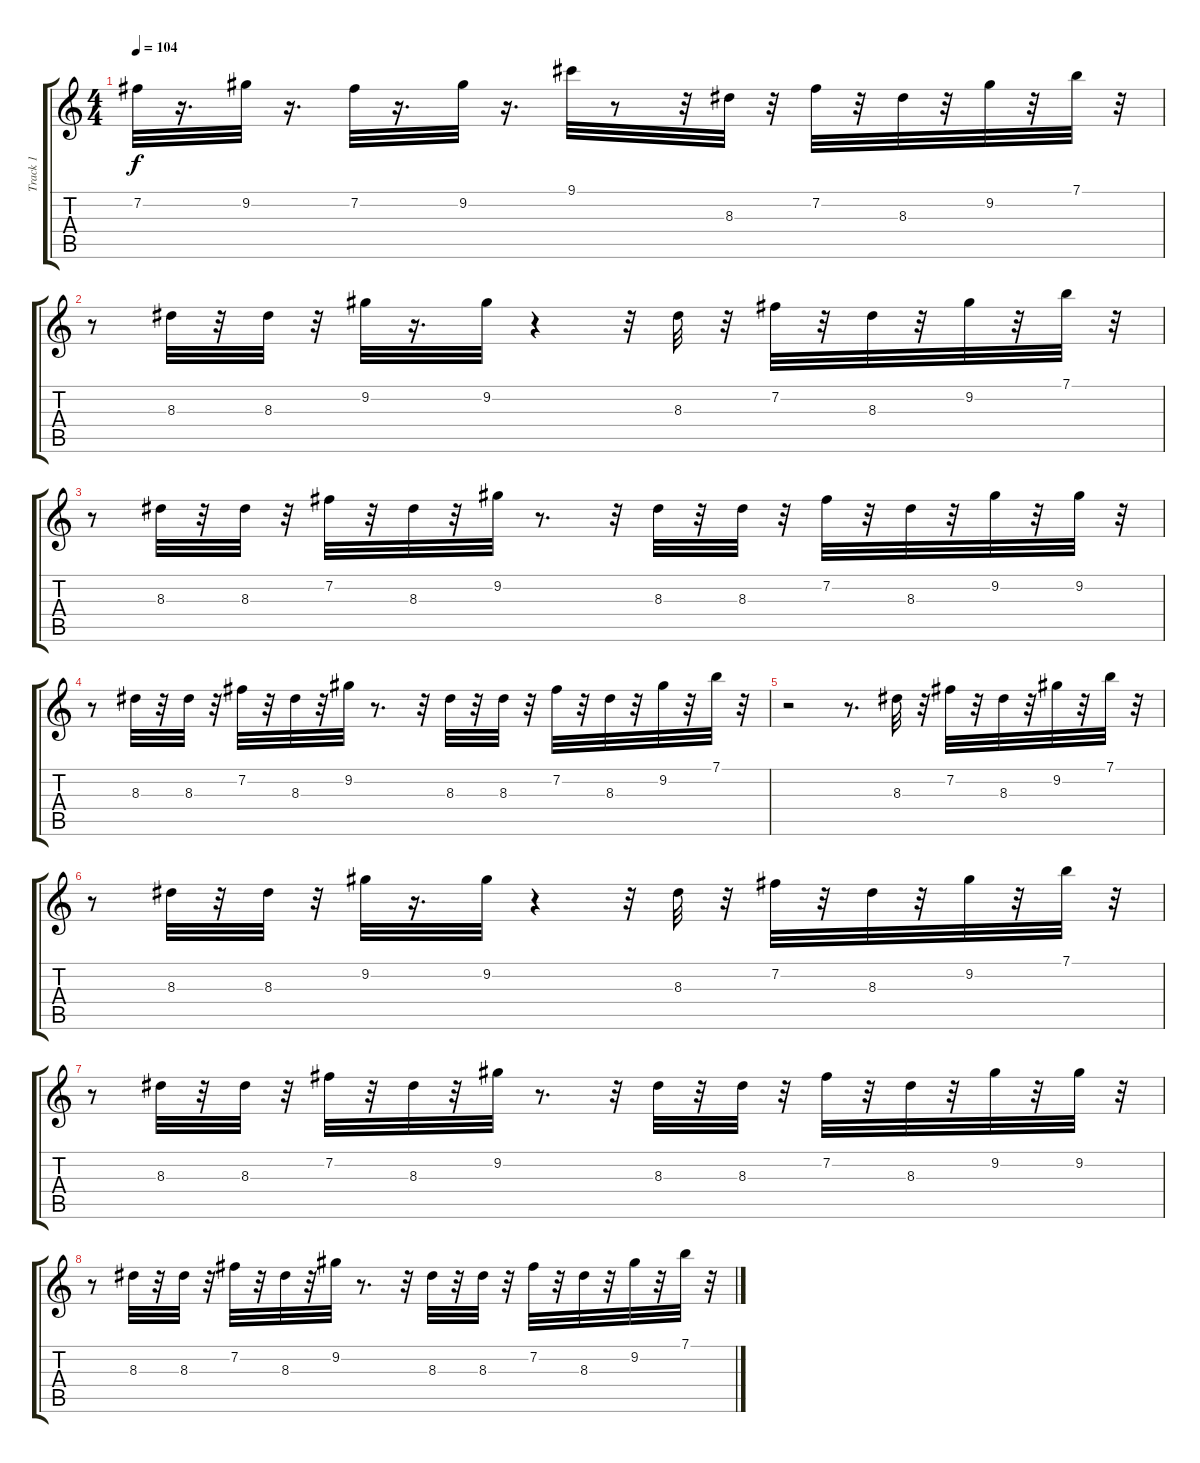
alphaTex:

\track ("Track 1" "Track 1") {instrument electricguitarmuted}
\staff {score tabs}
\tuning (E4 B3 G3 D3 A2 E2) {hide}
\ts (4 4)
\tempo 104
\clef g2
\ks c
7.2.32{dy f} r.16{d} 9.2.32 r.16{d} 7.2.32 r.16{d} 9.2.32 r.16{d} 9.1.32 r.8 r.32 8.3.32 r.32 7.2.32 r.32 8.3.32 r.32 9.2.32 r.32 7.1.32 r.32 |
r.8 8.3.32 r.32 8.3.32 r.32 9.2.32 r.16{d} 9.2.32 r.4 r.32 8.3.32 r.32 7.2.32 r.32 8.3.32 r.32 9.2.32 r.32 7.1.32 r.32 |
r.8 8.3.32 r.32 8.3.32 r.32 7.2.32 r.32 8.3.32 r.32 9.2.32 r.8{d} r.32 8.3.32 r.32 8.3.32 r.32 7.2.32 r.32 8.3.32 r.32 9.2.32 r.32 9.2.32 r.32 |
r.8 8.3.32 r.32 8.3.32 r.32 7.2.32 r.32 8.3.32 r.32 9.2.32 r.8{d} r.32 8.3.32 r.32 8.3.32 r.32 7.2.32 r.32 8.3.32 r.32 9.2.32 r.32 7.1.32 r.32 |
r.2 r.8{d} 8.3.32 r.32 7.2.32 r.32 8.3.32 r.32 9.2.32 r.32 7.1.32 r.32 |
r.8 8.3.32 r.32 8.3.32 r.32 9.2.32 r.16{d} 9.2.32 r.4 r.32 8.3.32 r.32 7.2.32 r.32 8.3.32 r.32 9.2.32 r.32 7.1.32 r.32 |
r.8 8.3.32 r.32 8.3.32 r.32 7.2.32 r.32 8.3.32 r.32 9.2.32 r.8{d} r.32 8.3.32 r.32 8.3.32 r.32 7.2.32 r.32 8.3.32 r.32 9.2.32 r.32 9.2.32 r.32 |
r.8 8.3.32 r.32 8.3.32 r.32 7.2.32 r.32 8.3.32 r.32 9.2.32 r.8{d} r.32 8.3.32 r.32 8.3.32 r.32 7.2.32 r.32 8.3.32 r.32 9.2.32 r.32 7.1.32 r.32
